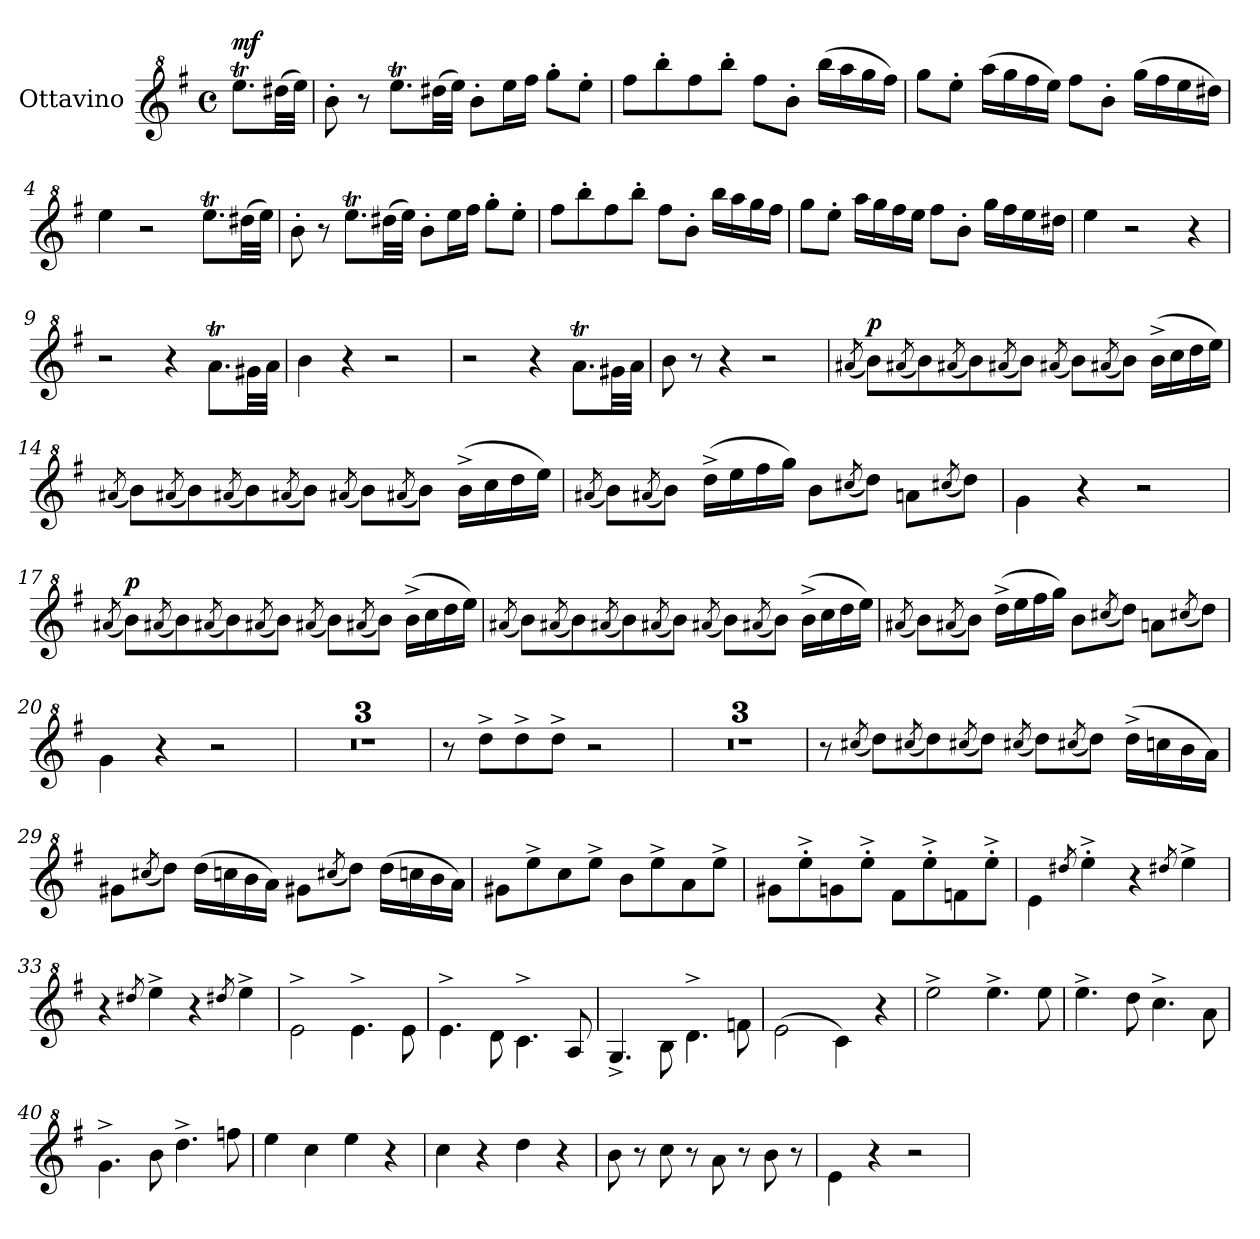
**kern	**dynam
*part1	*part1
*staff1	*staff1
*I"Ottavino	*
*I'Ott.	*
*clefG^2	*
*ITrd-7c-12	*
*k[f#]	*
*M4/4	*
*met(c)	*
=	=
!	!LO:DY:a
8.eeeeT\L	mf
(32dddd#X\LL	.
32eeee\JJJ)	.
=1	=1
8bbb'\	.
8r	.
8.eeeeT\L	.
(32dddd#X\LL	.
32eeee\JJJ)	.
8bbb'\L	.
16eeee\L	.
16ffff#\JJ	.
8gggg'\L	.
8eeee'\J	.
=2	=2
8ffff#\L	.
8bbbb'\	.
8ffff#\	.
8bbbb'\J	.
8ffff#\L	.
8bbb'\J	.
(16bbbb\LL	.
16aaaa\	.
16gggg\	.
16ffff#\JJ)	.
=3	=3
8gggg\L	.
8eeee'\J	.
(16aaaa\LL	.
16gggg\	.
16ffff#\	.
16eeee\JJ)	.
8ffff#\L	.
8bbb'\J	.
(16gggg\LL	.
16ffff#\	.
16eeee\	.
16dddd#X\JJ)	.
=4	=4
4eeee\	.
2r	.
8.eeeeT\L	.
(32dddd#X\LL	.
32eeee\JJJ)	.
!!LO:PB:g=z
=5	=5
8bbb'\	.
8r	.
8.eeeeT\L	.
(32dddd#X\LL	.
32eeee\JJJ)	.
8bbb'\L	.
16eeee\L	.
16ffff#\JJ	.
8gggg'\L	.
8eeee'\J	.
=6	=6
8ffff#\L	.
8bbbb'\	.
8ffff#\	.
8bbbb'\J	.
8ffff#\L	.
8bbb'\J	.
16bbbb\LL	.
16aaaa\	.
16gggg\	.
16ffff#\JJ	.
=7	=7
8gggg\L	.
8eeee'\J	.
16aaaa\LL	.
16gggg\	.
16ffff#\	.
16eeee\JJ	.
8ffff#\L	.
8bbb'\J	.
16gggg\LL	.
16ffff#\	.
16eeee\	.
16dddd#X\JJ	.
=8	=8
4eeee\	.
2r	.
4r	.
!!LO:LB:g=z
=9	=9
2r	.
4r	.
8.aaaT\L	.
32ggg#X\LL	.
32aaa\JJJ	.
=10	=10
4bbb\	.
4r	.
2r	.
=11	=11
2r	.
4r	.
8.aaaT\L	.
32ggg#X\LL	.
32aaa\JJJ	.
=12	=12
8bbb\	.
8r	.
4r	.
2r	.
!!LO:PB:g=z
=13	=13
(8qaaa#X/	.
!	!LO:DY:a
8bbb\L)	p
(8qaaa#X/	.
8bbb\)	.
(8qaaa#X/	.
8bbb\)	.
(8qaaa#X/	.
8bbb\J)	.
(8qaaa#X/	.
8bbb\L)	.
(8qaaa#X/	.
8bbb\J)	.
(16bbb^\LL	.
16cccc\	.
16dddd\	.
16eeee\JJ)	.
=14	=14
(8qaaa#X/	.
8bbb\L)	.
(8qaaa#X/	.
8bbb\)	.
(8qaaa#X/	.
8bbb\)	.
(8qaaa#X/	.
8bbb\J)	.
(8qaaa#X/	.
8bbb\L)	.
(8qaaa#X/	.
8bbb\J)	.
(16bbb^\LL	.
16cccc\	.
16dddd\	.
16eeee\JJ)	.
=15	=15
(8qaaa#X/	.
8bbb\L)	.
(8qaaa#X/	.
8bbb\J)	.
(16dddd^\LL	.
16eeee\	.
16ffff#\	.
16gggg\JJ)	.
8bbb\L	.
(8qcccc#X/	.
8dddd\J)	.
8aaan\L	.
(8qcccc#X/	.
8dddd\J)	.
=16	=16
4ggg\	.
4r	.
2r	.
!!LO:PB:g=z
=17	=17
(8qaaa#X/	.
!	!LO:DY:a
8bbb\L)	p
(8qaaa#X/	.
8bbb\)	.
(8qaaa#X/	.
8bbb\)	.
(8qaaa#X/	.
8bbb\J)	.
(8qaaa#X/	.
8bbb\L)	.
(8qaaa#X/	.
8bbb\J)	.
(16bbb^\LL	.
16cccc\	.
16dddd\	.
16eeee\JJ)	.
=18	=18
(8qaaa#X/	.
8bbb\L)	.
(8qaaa#X/	.
8bbb\)	.
(8qaaa#X/	.
8bbb\)	.
(8qaaa#X/	.
8bbb\J)	.
(8qaaa#X/	.
8bbb\L)	.
(8qaaa#X/	.
8bbb\J)	.
(16bbb^\LL	.
16cccc\	.
16dddd\	.
16eeee\JJ)	.
=19	=19
(8qaaa#X/	.
8bbb\L)	.
(8qaaa#X/	.
8bbb\J)	.
(16dddd^\LL	.
16eeee\	.
16ffff#\	.
16gggg\JJ)	.
8bbb\L	.
(8qcccc#X/	.
8dddd\J)	.
8aaan\L	.
(8qcccc#X/	.
8dddd\J)	.
=20	=20
4ggg\	.
4r	.
2r	.
!!LO:PB:g=z
=21	=21
1r	.
=22	=22
1r	.
=23	=23
1r	.
=24	=24
8r	.
8dddd^\L	.
8dddd^\	.
8dddd^\J	.
2r	.
=25	=25
1r	.
!!LO:PB:g=z
=26	=26
1r	.
=27	=27
1r	.
=28	=28
8r	.
(8qcccc#X/	.
8dddd\L)	.
(8qcccc#X/	.
8dddd\)	.
(8qcccc#X/	.
8dddd\J)	.
(8qcccc#X/	.
8dddd\L)	.
(8qcccc#X/	.
8dddd\J)	.
(16dddd^\LL	.
16ccccn\	.
16bbb\	.
16aaa\JJ)	.
=29	=29
8ggg#X\L	.
(8qcccc#X/	.
8dddd\J)	.
(16dddd\LL	.
16ccccn\	.
16bbb\	.
16aaa\JJ)	.
8ggg#X\L	.
(8qcccc#X/	.
8dddd\J)	.
(16dddd\LL	.
16ccccn\	.
16bbb\	.
16aaa\JJ)	.
=30	=30
8ggg#X\L	.
8eeee^\	.
8cccc\	.
8eeee^\J	.
8bbb\L	.
8eeee^\	.
8aaa\	.
8eeee^\J	.
!!LO:PB:g=z
=31	=31
8ggg#X\L	.
8eeee'^\	.
8gggn\	.
8eeee'^\J	.
8fff#\L	.
8eeee'^\	.
8fffn\	.
8eeee'^\J	.
=32	=32
4eee\	.
8qdddd#X/	.
4eeee'^\	.
4r	.
8qdddd#X/	.
4eeee^\	.
=33	=33
4r	.
8qdddd#X/	.
4eeee^\	.
4r	.
8qdddd#X/	.
4eeee^\	.
=34	=34
2eee^\	.
4.eee^\	.
8eee\	.
=35	=35
4.eee^\	.
8ddd\	.
4.ccc^\	.
8aa/	.
=36	=36
4.gg^/	.
8bb\	.
4.ddd^\	.
8fffn\	.
=37	=37
(2eee\	.
4ccc\)	.
4r	.
!!LO:PB:g=z
=38	=38
2eeee^\	.
4.eeee^\	.
8eeee\	.
=39	=39
4.eeee^\	.
8dddd\	.
4.cccc^\	.
8aaa\	.
=40	=40
4.ggg^\	.
8bbb\	.
4.dddd^\	.
8ffffn\	.
=41	=41
4eeee\	.
4cccc\	.
4eeee\	.
4r	.
=42	=42
4cccc\	.
4r	.
4dddd\	.
4r	.
=43	=43
8bbb\	.
8r	.
8cccc\	.
8r	.
8aaa\	.
8r	.
8bbb\	.
8r	.
=44	=44
4eee\	.
4r	.
2r	.
=	=
*-	*-
